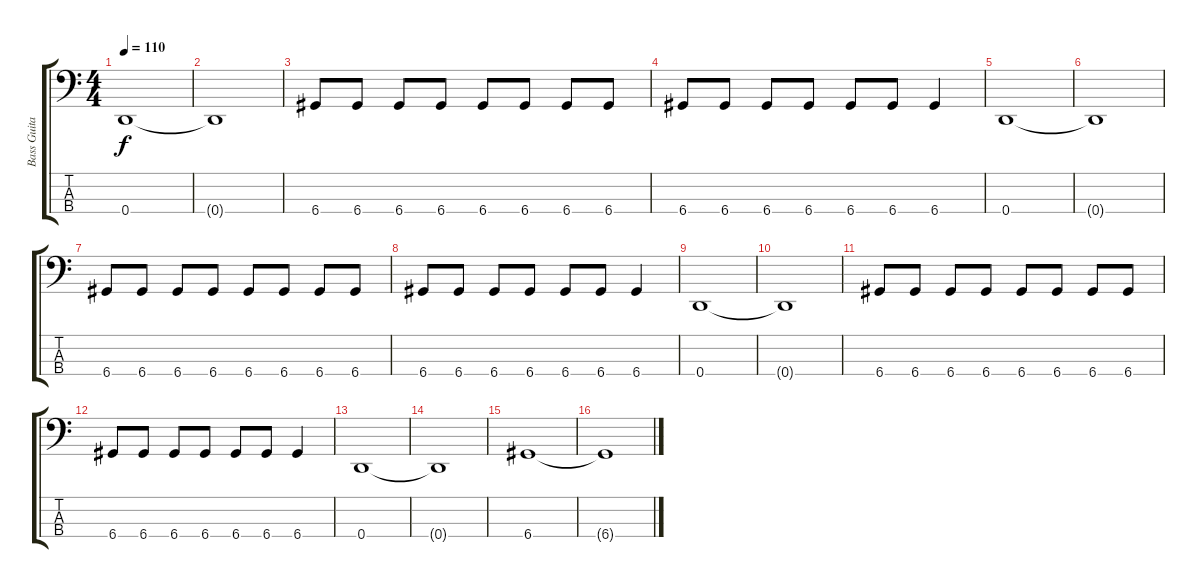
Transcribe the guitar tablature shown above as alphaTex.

\track ("Bass Guitar" "Bass Guita") {instrument electricbasspick}
\staff {score tabs}
\tuning (G2 D2 A1 D1) {hide}
\ts (4 4)
\tempo 110
\clef f4
\ks c
0.4.1{dy f} |
0.4{t}.1 |
6.4.8 6.4.8 6.4.8 6.4.8 6.4.8 6.4.8 6.4.8 6.4.8 |
6.4.8 6.4.8 6.4.8 6.4.8 6.4.8 6.4.8 6.4.4 |
0.4.1 |
0.4{t}.1 |
6.4.8 6.4.8 6.4.8 6.4.8 6.4.8 6.4.8 6.4.8 6.4.8 |
6.4.8 6.4.8 6.4.8 6.4.8 6.4.8 6.4.8 6.4.4 |
0.4.1 |
0.4{t}.1 |
6.4.8 6.4.8 6.4.8 6.4.8 6.4.8 6.4.8 6.4.8 6.4.8 |
6.4.8 6.4.8 6.4.8 6.4.8 6.4.8 6.4.8 6.4.4 |
0.4.1 |
0.4{t}.1 |
6.4.1 |
6.4{t}.1
